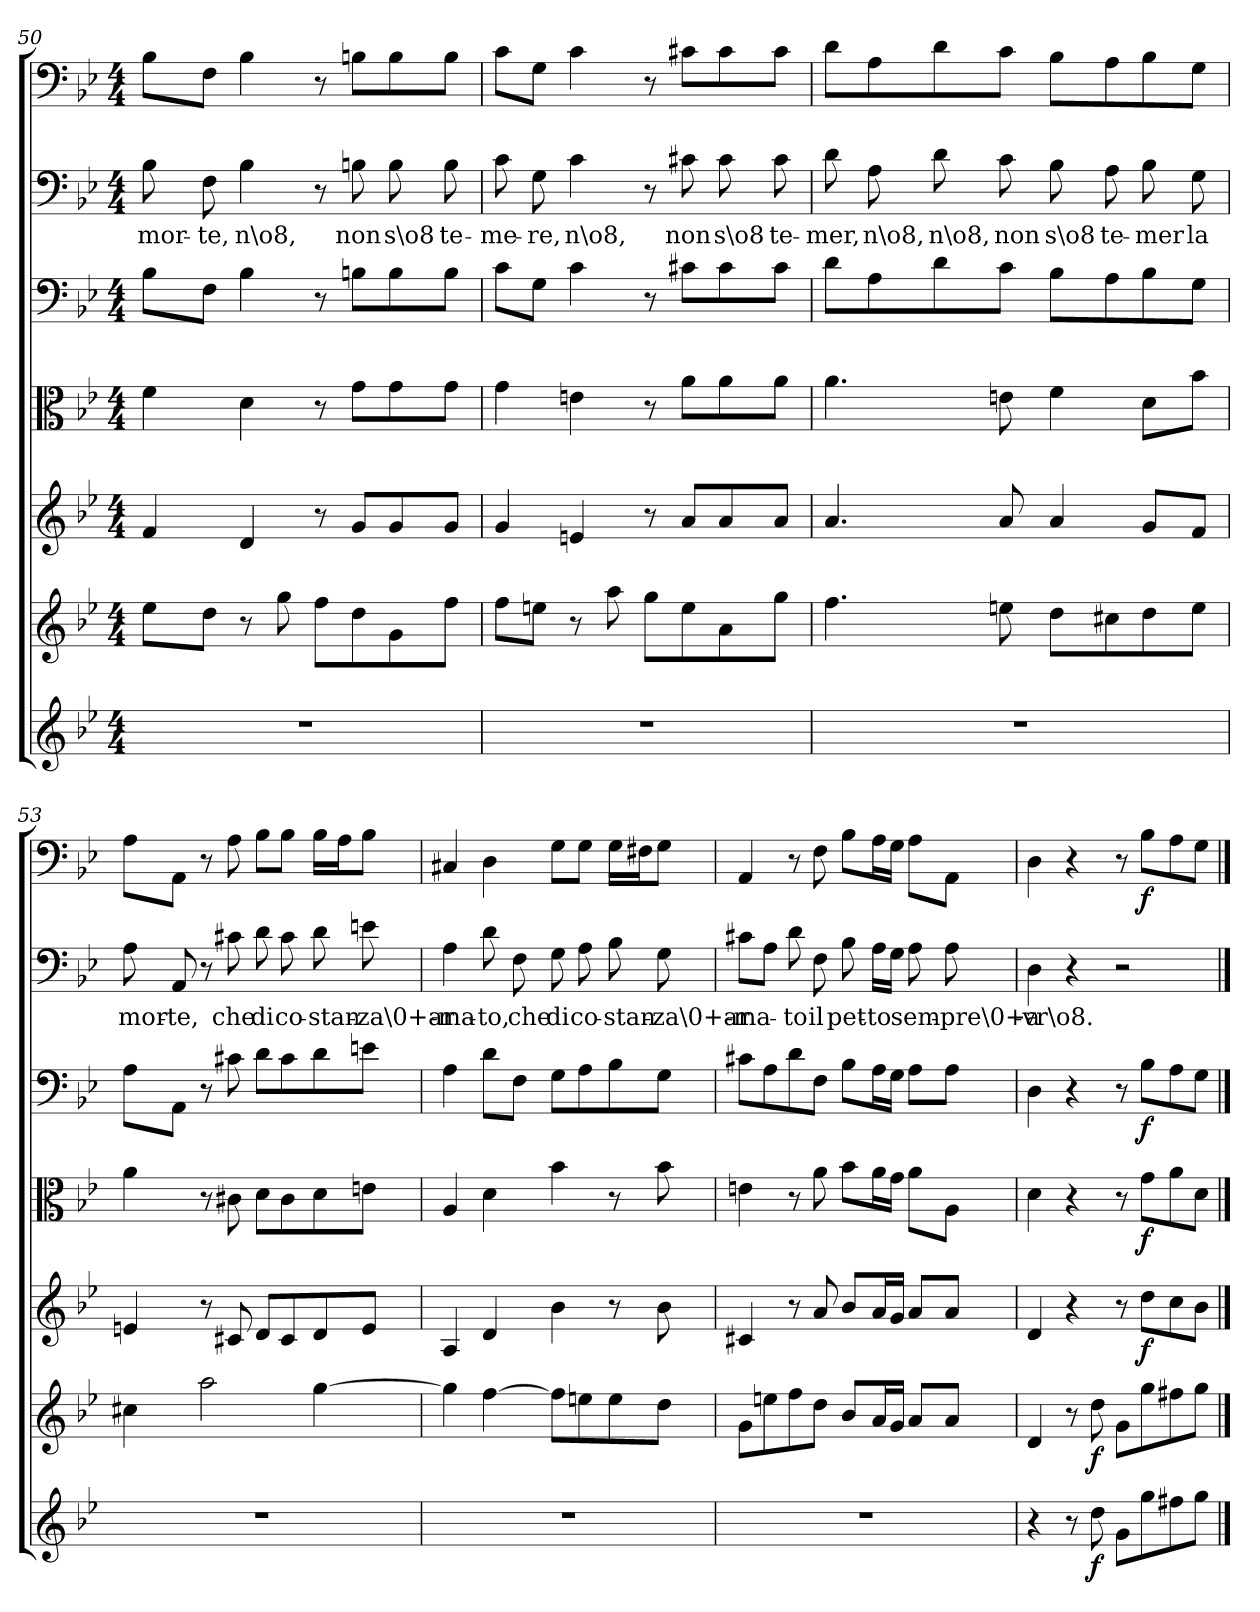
**kern	**dynam	**kern	**dynam	**kern	**dynam	**kern	**dynam	**kern	**dynam	**kern	**text	**kern	**dynam
*part7	*part7	*part6	*part6	*part5	*part5	*part4	*part4	*part3	*part3	*part2	*part2	*part1	*part1
*staff7	*staff7	*staff6	*staff6	*staff5	*staff5	*staff4	*staff4	*staff3	*staff3	*staff2	*staff2	*staff1	*staff1
*clefG2	*	*clefG2	*	*clefG2	*	*clefC3	*	*clefF4	*	*clefF4	*	*clefF4	*
*k[b-e-]	*	*k[b-e-]	*	*k[b-e-]	*	*k[b-e-]	*	*k[b-e-]	*	*k[b-e-]	*	*k[b-e-]	*
*g:	*	*g:	*	*g:	*	*g:	*	*g:	*	*g:	*	*g:	*
*M4/4	*	*M4/4	*	*M4/4	*	*M4/4	*	*M4/4	*	*M4/4	*	*M4/4	*
=50	=50	=50	=50	=50	=50	=50	=50	=50	=50	=50	=50	=50	=50
1r	.	8ee-\L	.	4f/	.	4f\	.	8B-\L	.	8B-\	mor-	8B-\L	.
.	.	8dd\J	.	.	.	.	.	8F\J	.	8F\	-te,	8F\J	.
.	.	8r	.	4d/	.	4d\	.	4B-\	.	4B-\	n\o8,	4B-\	.
.	.	8gg\	.	.	.	.	.	.	.	.	.	.	.
.	.	8ff\L	.	8r	.	8r	.	8r	.	8r	.	8r	.
.	.	8dd\	.	8g/L	.	8g\L	.	8Bn\L	.	8Bn\	non	8Bn\L	.
.	.	8g\	.	8g/	.	8g\	.	8B\	.	8B\	s\o8	8B\	.
.	.	8ff\J	.	8g/J	.	8g\J	.	8B\J	.	8B\	te-	8B\J	.
=51	=51	=51	=51	=51	=51	=51	=51	=51	=51	=51	=51	=51	=51
1r	.	8ff\L	.	4g/	.	4g\	.	8c\L	.	8c\	-me-	8c\L	.
.	.	8een\J	.	.	.	.	.	8G\J	.	8G\	-re,	8G\J	.
.	.	8r	.	4en/	.	4en\	.	4c\	.	4c\	n\o8,	4c\	.
.	.	8aa\	.	.	.	.	.	.	.	.	.	.	.
.	.	8gg\L	.	8r	.	8r	.	8r	.	8r	.	8r	.
.	.	8ee\	.	8a/L	.	8a\L	.	8c#X\L	.	8c#X\	non	8c#X\L	.
.	.	8a\	.	8a/	.	8a\	.	8c#\	.	8c#\	s\o8	8c#\	.
.	.	8gg\J	.	8a/J	.	8a\J	.	8c#\J	.	8c#\	te-	8c#\J	.
=52	=52	=52	=52	=52	=52	=52	=52	=52	=52	=52	=52	=52	=52
1r	.	4.ff\	.	4.a/	.	4.a\	.	8d\L	.	8d\	-mer,	8d\L	.
.	.	.	.	.	.	.	.	8A\	.	8A\	n\o8,	8A\	.
.	.	.	.	.	.	.	.	8d\	.	8d\	n\o8,	8d\	.
.	.	8een\	.	8a/	.	8en\	.	8c\J	.	8c\	non	8c\J	.
.	.	8dd\L	.	4a/	.	4f\	.	8B-\L	.	8B-\	s\o8	8B-\L	.
.	.	8cc#X\	.	.	.	.	.	8A\	.	8A\	te-	8A\	.
.	.	8dd\	.	8g/L	.	8d\L	.	8B-\	.	8B-\	-mer	8B-\	.
.	.	8ee\J	.	8f/J	.	8b-\J	.	8G\J	.	8G\	la	8G\J	.
=53	=53	=53	=53	=53	=53	=53	=53	=53	=53	=53	=53	=53	=53
1r	.	4cc#X\	.	4en/	.	4a\	.	8A\L	.	8A\	mor-	8A\L	.
.	.	.	.	.	.	.	.	8AA\J	.	8AA/	-te,	8AA\J	.
.	.	2aa\	.	8r	.	8r	.	8r	.	8r	.	8r	.
.	.	.	.	8c#X/	.	8c#X\	.	8c#X\	.	8c#X\	che	8A\	.
.	.	.	.	8d/L	.	8d\L	.	8d\L	.	8d\	di	8B-\L	.
.	.	.	.	8c#/	.	8c#\	.	8c#\	.	8c#\	co-	8B-\J	.
.	.	[4gg\	.	8d/	.	8d\	.	8d\	.	8d\	-stan-	16B-\LL	.
.	.	.	.	.	.	.	.	.	.	.	.	16A\J	.
.	.	.	.	8e/J	.	8en\J	.	8en\J	.	8en\	-za\0+ar-	8B-\J	.
=54	=54	=54	=54	=54	=54	=54	=54	=54	=54	=54	=54	=54	=54
1r	.	4gg\]	.	4A/	.	4A/	.	4A\	.	4A\	-ma-	4C#X/	.
.	.	[4ff\	.	4d/	.	4d\	.	8d\L	.	8d\	-to,	4D\	.
.	.	.	.	.	.	.	.	8F\J	.	8F\	che	.	.
.	.	8ff\L]	.	4b-\	.	4b-\	.	8G\L	.	8G\	di	8G\L	.
.	.	8een\	.	.	.	.	.	8A\	.	8A\	co-	8G\J	.
.	.	8ee\	.	8r	.	8r	.	8B-\	.	8B-\	-stan-	16G\LL	.
.	.	.	.	.	.	.	.	.	.	.	.	16F#X\J	.
.	.	8dd\J	.	8b-\	.	8b-\	.	8G\J	.	8G\	-za\0+ar-	8G\J	.
=55	=55	=55	=55	=55	=55	=55	=55	=55	=55	=55	=55	=55	=55
1r	.	8g\L	.	4c#X/	.	4en\	.	8c#X\L	.	8c#X\L	-ma-	4AA/	.
.	.	8een\	.	.	.	.	.	8A\	.	8A\J	.	.	.
.	.	8ff\	.	8r	.	8r	.	8d\	.	8d\	-to	8r	.
.	.	8dd\J	.	8a/	.	8a\	.	8F\J	.	8F\	il	8F\	.
.	.	8b-/L	.	8b-/L	.	8b-\L	.	8B-\L	.	8B-\	pet-	8B-\L	.
.	.	16a/L	.	16a/L	.	16a\L	.	16A\L	.	16A\LL	-to	16A\L	.
.	.	16g/JJ	.	16g/JJ	.	16g\JJ	.	16G\JJ	.	16G\JJ	.	16G\JJ	.
.	.	8a/L	.	8a/L	.	8a\L	.	8A\L	.	8A\	sem-	8A\L	.
.	.	8a/J	.	8a/J	.	8A\J	.	8A\J	.	8A\	-pre\0+a-	8AA\J	.
=56	=56	=56	=56	=56	=56	=56	=56	=56	=56	=56	=56	=56	=56
4r	.	4d/	.	4d/	.	4d\	.	4D\	.	4D\	-vr\o8.	4D\	.
8r	.	8r	.	4r	.	4r	.	4r	.	4r	.	4r	.
8dd\	f	8dd\	f	.	.	.	.	.	.	.	.	.	.
8g\L	.	8g\L	.	8r	.	8r	.	8r	.	2r	.	8r	.
8gg\	.	8gg\	.	8dd\L	f	8g\L	f	8B-\L	f	.	.	8B-\L	f
8ff#X\	.	8ff#X\	.	8cc\	.	8a\	.	8A\	.	.	.	8A\	.
8gg\J	.	8gg\J	.	8b-\J	.	8d\J	.	8G\J	.	.	.	8G\J	.
==	==	==	==	==	==	==	==	==	==	==	==	==	==
*-	*-	*-	*-	*-	*-	*-	*-	*-	*-	*-	*-	*-	*-
